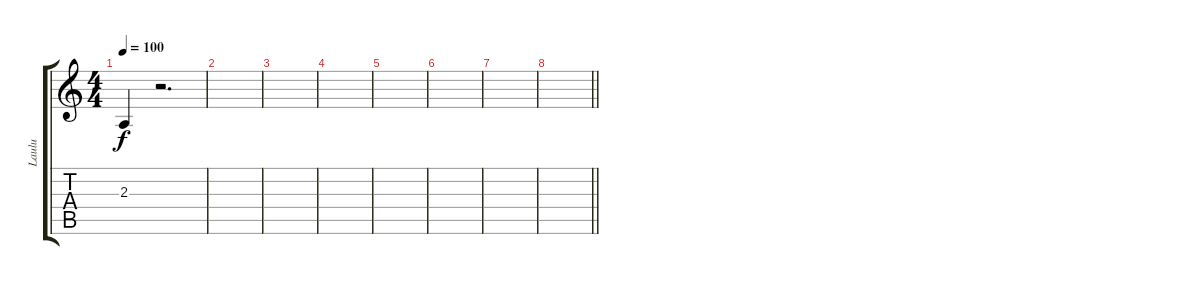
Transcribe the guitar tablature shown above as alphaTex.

\track ("Laulu" "Laulu") {instrument lead6voice}
\staff {score tabs}
\tuning (E4 B3 G3 D3 A2 E2) {hide}
\ts (4 4)
\tempo 100
\clef g2
\ks c
2.3.4{dy f} r.2{d} |
|
|
|
|
|
|
\barLineRight lightlight
